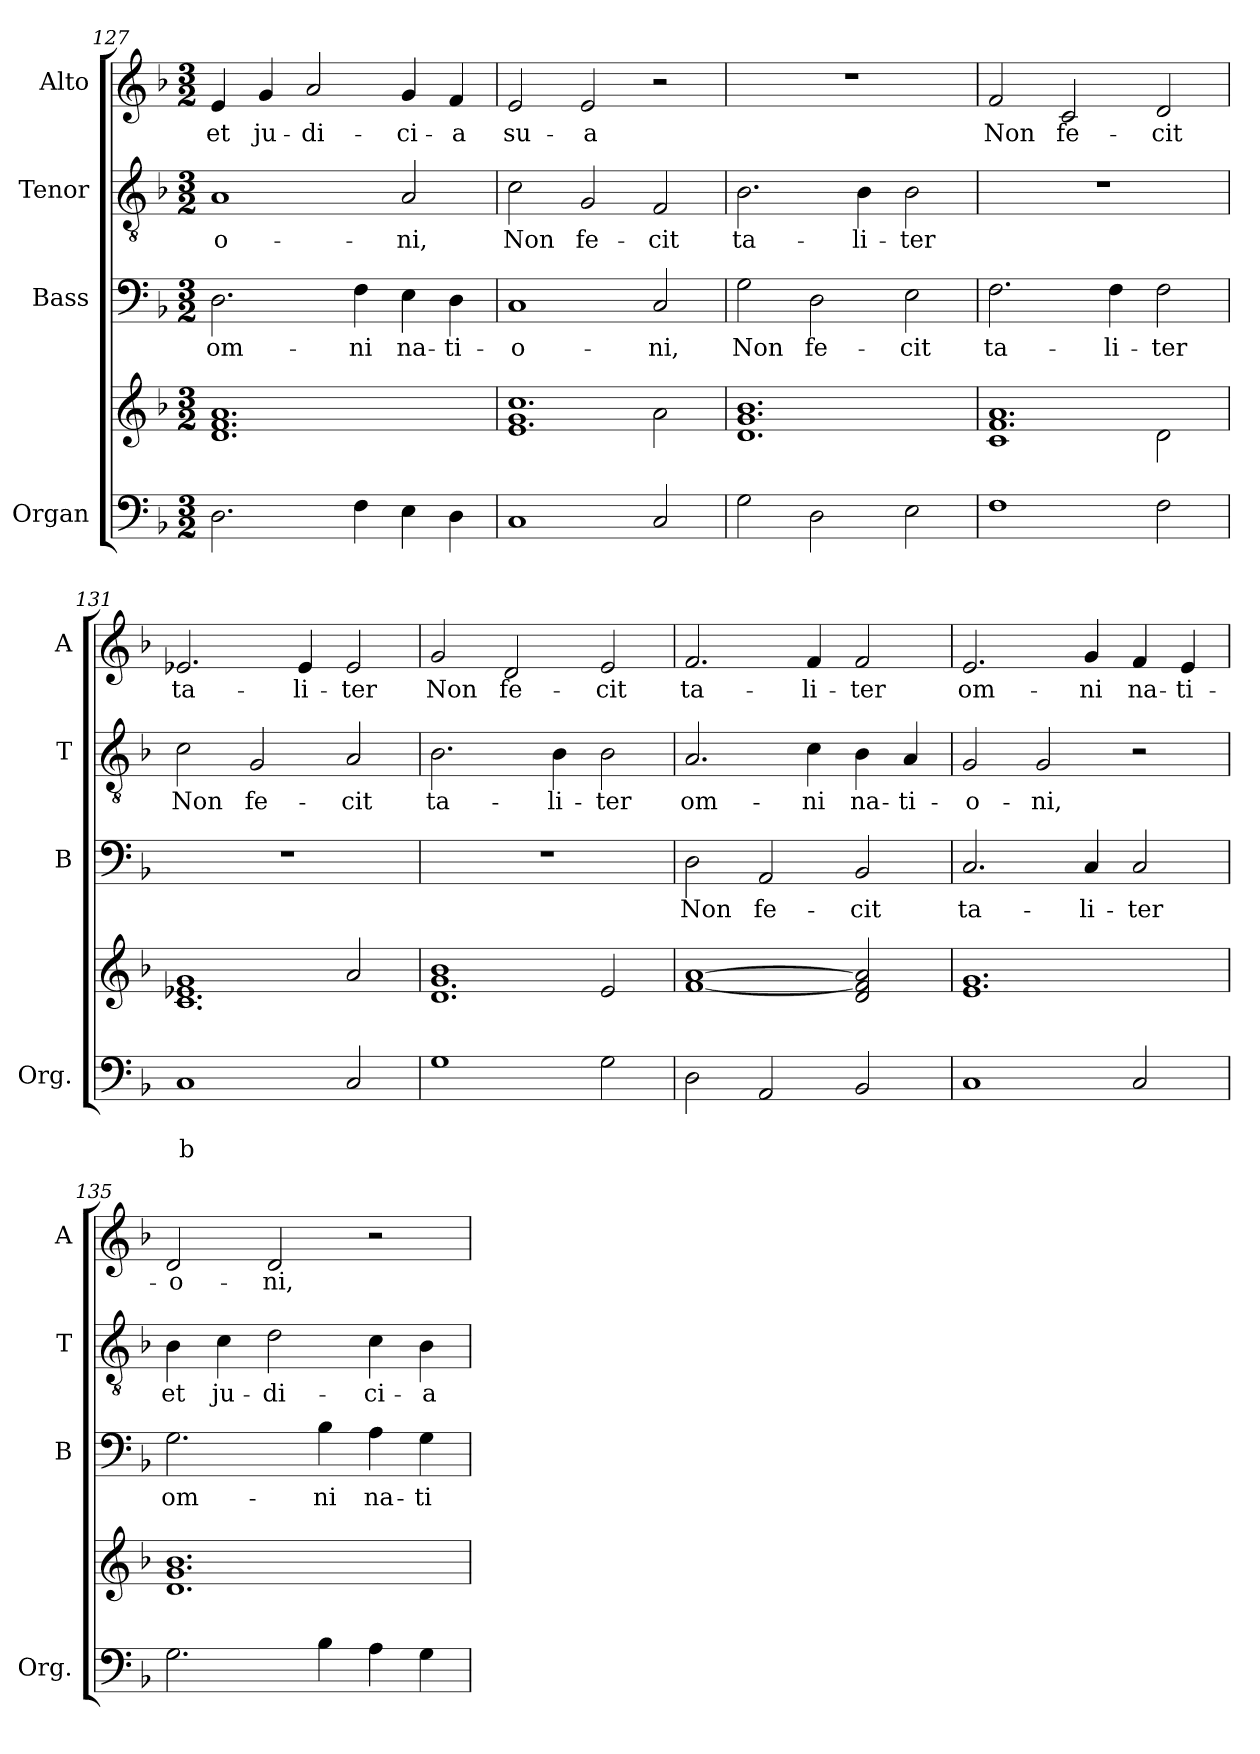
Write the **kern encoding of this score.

**kern	**text	**text	**kern	**kern	**text	**kern	**text	**kern	**text
*part4	*part4	*part4	*part4	*part3	*part3	*part2	*part2	*part1	*part1
*staff5	*staff5	*staff5	*staff4	*staff3	*staff3	*staff2	*staff2	*staff1	*staff1
*I"Organ	*	*	*	*I"Bass	*	*I"Tenor	*	*I"Alto	*
*I'Org.	*	*	*	*I'B	*	*I'T	*	*I'A	*
*clefF4	*	*	*clefG2	*clefF4	*	*clefGv2	*	*clefG2	*
*k[b-]	*	*	*k[b-]	*k[b-]	*	*k[b-]	*	*k[b-]	*
*F:	*	*	*F:	*F:	*	*F:	*	*F:	*
*M3/2	*	*	*M3/2	*M3/2	*	*M3/2	*	*M3/2	*
=127	=127	=127	=127	=127	=127	=127	=127	=127	=127
!	!	!	!	!	!LO:LY:b	!	!LO:LY:b	!	!LO:LY:b
2.D\	.	.	1.d! 1.f! 1.a!	2.D\	om-	1A	-o-	4e/	et
!	!	!	!	!	!	!	!	!	!LO:LY:b
.	.	.	.	.	.	.	.	4g/	ju-
!	!	!	!	!	!	!	!	!	!LO:LY:b
.	.	.	.	.	.	.	.	2a/	-di-
!	!	!	!	!	!LO:LY:b	!	!	!	!
4F\	.	.	.	4F\	-ni	.	.	.	.
!	!	!	!	!	!LO:LY:b	!	!LO:LY:b	!	!LO:LY:b
4E\	.	.	.	4E\	na-	2A/	-ni,	4g/	-ci-
!	!	!	!	!	!LO:LY:b	!	!	!	!LO:LY:b
4D\	.	.	.	4D\	-ti-	.	.	4f/	-a
!!LO:PB:g=z
=128	=128	=128	=128	=128	=128	=128	=128	=128	=128
*	*	*	*^	*	*	*	*	*	*
!	!	!	!	!	!	!LO:LY:b	!	!LO:LY:b	!	!LO:LY:b
1C	.	.	1.e! 1.cc!	1g!	1C	-o-	2c\	Non	2e/	su-
!	!	!	!	!	!	!	!	!LO:LY:b	!	!LO:LY:b
.	.	.	.	.	.	.	2G/	fe-	2e/	-a
!	!	!	!	!	!	!LO:LY:b	!	!LO:LY:b	!	!
2C/	.	.	.	2a!\	2C/	-ni,	2F/	-cit	2r	.
=129	=129	=129	=129	=129	=129	=129	=129	=129	=129	=129
!	!	!	!	!	!	!LO:LY:b	!	!LO:LY:b	!	!
*	*	*	*v	*v	*	*	*	*	*	*
2G\	.	.	1.d! 1.g! 1.b-!	2G\	Non	2.B-\	ta-	1.r	.
!	!	!	!	!	!LO:LY:b	!	!	!	!
2D\	.	.	.	2D\	fe-	.	.	.	.
!	!	!	!	!	!	!	!LO:LY:b	!	!
.	.	.	.	.	.	4B-\	-li-	.	.
!	!	!	!	!	!LO:LY:b	!	!LO:LY:b	!	!
2E\	.	.	.	2E\	-cit	2B-\	-ter	.	.
=130	=130	=130	=130	=130	=130	=130	=130	=130	=130
*	*	*	*^	*	*	*	*	*	*
!	!	!	!	!	!	!LO:LY:b	!	!	!	!LO:LY:b
1F	.	.	1.f! 1.a!	1c!	2.F\	ta-	1.r	.	2f/	Non
!	!	!	!	!	!	!	!	!	!	!LO:LY:b
.	.	.	.	.	.	.	.	.	2c/	fe-
!	!	!	!	!	!	!LO:LY:b	!	!	!	!
.	.	.	.	.	4F\	-li-	.	.	.	.
!	!	!	!	!	!	!LO:LY:b	!	!	!	!LO:LY:b
2F\	.	.	.	2d!\	2F\	-ter	.	.	2d/	-cit
=131	=131	=131	=131	=131	=131	=131	=131	=131	=131	=131
!	!	!LO:LY:b	!	!	!	!	!	!LO:LY:b	!	!LO:LY:b
1C	.	b	1g!	1.c! 1.e-X!	1.r	.	2c\	Non	2.e-X/	ta-
!	!	!	!	!	!	!	!	!LO:LY:b	!	!
.	.	.	.	.	.	.	2G/	fe-	.	.
!	!	!	!	!	!	!	!	!	!	!LO:LY:b
.	.	.	.	.	.	.	.	.	4e-/	-li-
!	!	!	!	!	!	!	!	!LO:LY:b	!	!LO:LY:b
2C/	.	.	2a!/	.	.	.	2A/	-cit	2e-/	-ter
=132	=132	=132	=132	=132	=132	=132	=132	=132	=132	=132
!	!	!	!	!	!	!	!	!LO:LY:b	!	!LO:LY:b
1G	.	.	1b-!	1.d! 1.g!	1.r	.	2.B-\	ta-	2g/	Non
!	!	!	!	!	!	!	!	!	!	!LO:LY:b
.	.	.	.	.	.	.	.	.	2d/	fe-
!	!	!	!	!	!	!	!	!LO:LY:b	!	!
.	.	.	.	.	.	.	4B-\	-li-	.	.
!	!	!	!	!	!	!	!	!LO:LY:b	!	!LO:LY:b
2G\	.	.	2e!/	.	.	.	2B-\	-ter	2e/	-cit
*	*	*	*v	*v	*	*	*	*	*	*
!!LO:LB:g=z
=133	=133	=133	=133	=133	=133	=133	=133	=133	=133
!	!	!	!	!	!LO:LY:b	!	!LO:LY:b	!	!LO:LY:b
2D\	.	.	[1f! [1a!	2D\	Non	2.A/	om-	2.f/	ta-
!	!	!	!	!	!LO:LY:b	!	!	!	!
2AA/	.	.	.	2AA/	fe-	.	.	.	.
!	!	!	!	!	!	!	!LO:LY:b	!	!LO:LY:b
.	.	.	.	.	.	4c\	-ni	4f/	-li-
!	!	!	!	!	!LO:LY:b	!	!LO:LY:b	!	!LO:LY:b
2BB-/	.	.	2d!/ 2f!/] 2a!/]	2BB-/	-cit	4B-\	na-	2f/	-ter
!	!	!	!	!	!	!	!LO:LY:b	!	!
.	.	.	.	.	.	4A/	-ti-	.	.
=134	=134	=134	=134	=134	=134	=134	=134	=134	=134
!	!	!	!	!	!LO:LY:b	!	!LO:LY:b	!	!LO:LY:b
1C	.	.	1.e! 1.g!	2.C/	ta-	2G/	-o-	2.e/	om-
!	!	!	!	!	!	!	!LO:LY:b	!	!
.	.	.	.	.	.	2G/	-ni,	.	.
!	!	!	!	!	!LO:LY:b	!	!	!	!LO:LY:b
.	.	.	.	4C/	-li-	.	.	4g/	-ni
!	!	!	!	!	!LO:LY:b	!	!	!	!LO:LY:b
2C/	.	.	.	2C/	-ter	2r	.	4f/	na-
!	!	!	!	!	!	!	!	!	!LO:LY:b
.	.	.	.	.	.	.	.	4e/	-ti-
=135	=135	=135	=135	=135	=135	=135	=135	=135	=135
!	!	!	!	!	!LO:LY:b	!	!LO:LY:b	!	!LO:LY:b
2.G\	.	.	1.d! 1.g! 1.b-!	2.G\	om-	4B-\	et	2d/	-o-
!	!	!	!	!	!	!	!LO:LY:b	!	!
.	.	.	.	.	.	4c\	ju-	.	.
!	!	!	!	!	!	!	!LO:LY:b	!	!LO:LY:b
.	.	.	.	.	.	2d\	-di-	2d/	-ni,
!	!	!	!	!	!LO:LY:b	!	!	!	!
4B-\	.	.	.	4B-\	-ni	.	.	.	.
!	!	!	!	!	!LO:LY:b	!	!LO:LY:b	!	!
4A\	.	.	.	4A\	na-	4c\	-ci-	2r	.
!	!	!	!	!	!LO:LY:b	!	!LO:LY:b	!	!
4G\	.	.	.	4G\	-ti-	4B-\	-a	.	.
=	=	=	=	=	=	=	=	=	=
*-	*-	*-	*-	*-	*-	*-	*-	*-	*-
